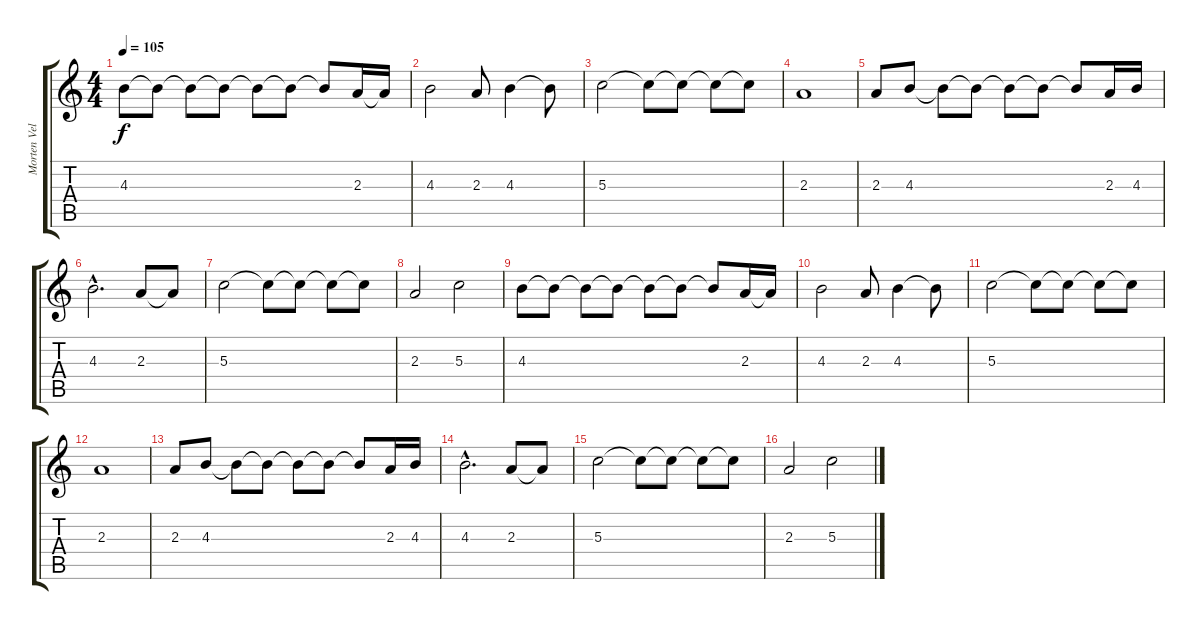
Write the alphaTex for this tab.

\track ("Morten Veland" "Morten Vel") {instrument acousticguitarsteel}
\staff {score tabs}
\tuning (E4 B3 G3 D3 A2 E2) {hide}
\ts (4 4)
\tempo 105
\clef g2
\ks c
4.3.8{dy f} 4.3{t}.8 4.3{t}.8 4.3{t}.8 4.3{t}.8 4.3{t}.8 4.3{t}.8 2.3.16 2.3{t}.16 |
4.3.2 2.3.8 4.3.4 4.3{t}.8 |
5.3.2{instrument distortionguitar} 5.3{t}.8 5.3{t}.8 5.3{t}.8 5.3{t}.8 |
2.3.1 |
2.3.8 4.3.8 4.3{t}.8 4.3{t}.8 4.3{t}.8 4.3{t}.8 4.3{t}.8 2.3.16 4.3.16 |
4.3{hac}.2{d} 2.3.8 2.3{t}.8 |
5.3.2{instrument distortionguitar} 5.3{t}.8 5.3{t}.8 5.3{t}.8 5.3{t}.8 |
2.3.2 5.3.2 |
4.3.8 4.3{t}.8 4.3{t}.8 4.3{t}.8 4.3{t}.8 4.3{t}.8 4.3{t}.8 2.3.16 2.3{t}.16 |
4.3.2 2.3.8 4.3.4 4.3{t}.8 |
5.3.2{instrument distortionguitar} 5.3{t}.8 5.3{t}.8 5.3{t}.8 5.3{t}.8 |
2.3.1 |
2.3.8 4.3.8 4.3{t}.8 4.3{t}.8 4.3{t}.8 4.3{t}.8 4.3{t}.8 2.3.16 4.3.16 |
4.3{hac}.2{d} 2.3.8 2.3{t}.8 |
5.3.2{instrument distortionguitar} 5.3{t}.8 5.3{t}.8 5.3{t}.8 5.3{t}.8 |
2.3.2 5.3.2
